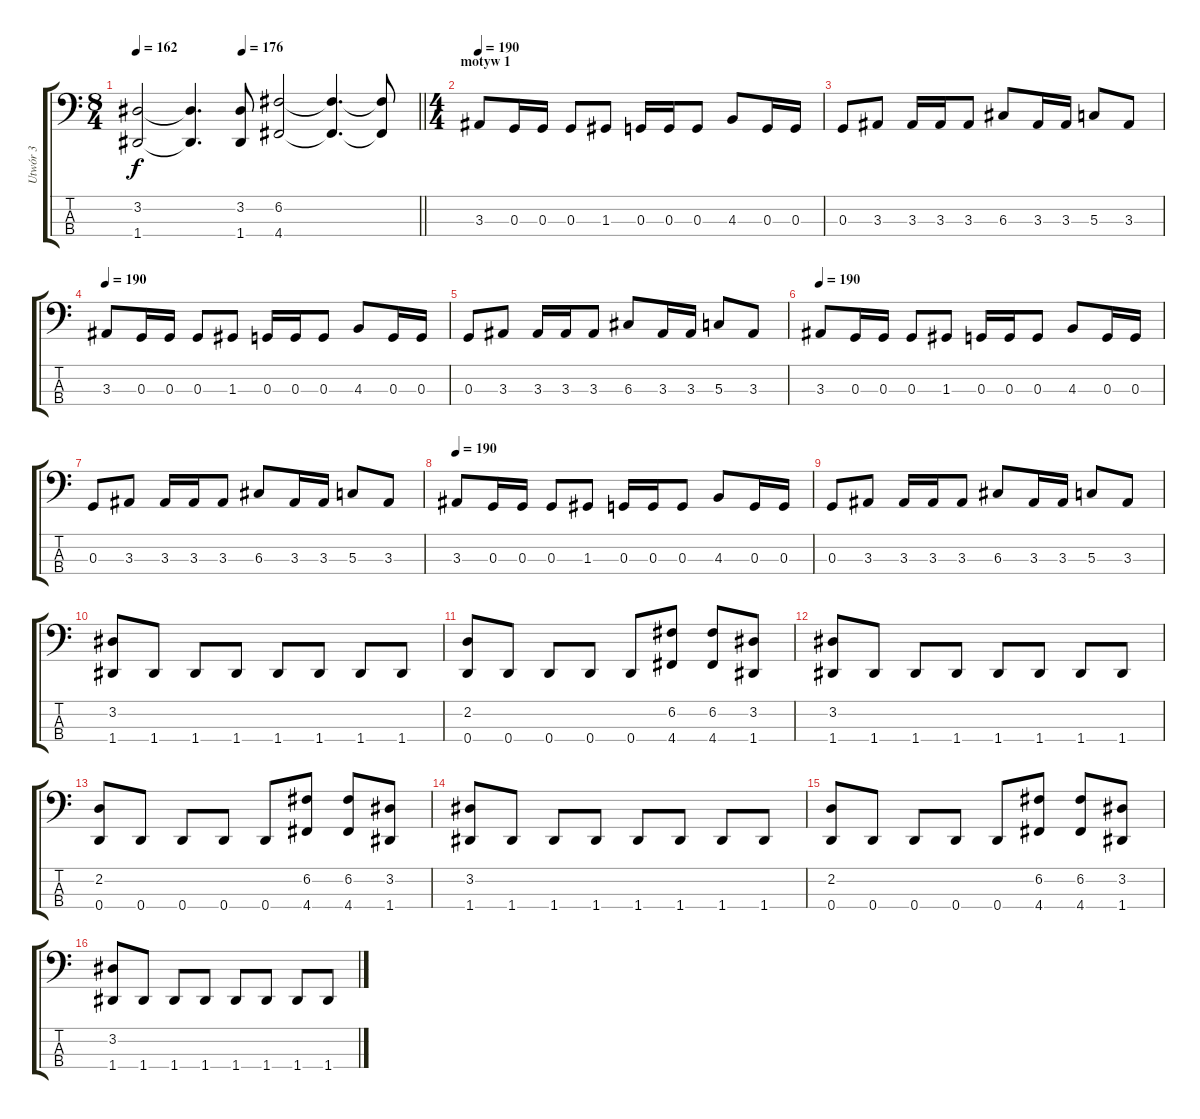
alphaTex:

\track ("Utwór 3" "Utwór 3") {instrument electricbassfinger}
\staff {score tabs}
\tuning (F2 C2 G1 D1) {hide}
\ts (8 4)
\tempo 162
\tempo (176 0.375)
\clef f4
\barLineRight lightlight
\ks c
(3.2 1.4).2{dy f} (3.2{t} 1.4{t}).4{d} (3.2 1.4).8 (6.2 4.4).2 (6.2{t} 4.4{t}).4{d} (6.2{t} 4.4{t}).8 |
\ts (4 4)
\section ("" "motyw 1")
\tempo 190
3.3.8 0.3.16 0.3.16 0.3.8 1.3.8 0.3.16 0.3.16 0.3.8 4.3.8 0.3.16 0.3.16 |
0.3.8 3.3.8 3.3.16 3.3.16 3.3.8 6.3.8 3.3.16 3.3.16 5.3.8 3.3.8 |
\tempo 190
3.3.8 0.3.16 0.3.16 0.3.8 1.3.8 0.3.16 0.3.16 0.3.8 4.3.8 0.3.16 0.3.16 |
0.3.8 3.3.8 3.3.16 3.3.16 3.3.8 6.3.8 3.3.16 3.3.16 5.3.8 3.3.8 |
\tempo 190
3.3.8 0.3.16 0.3.16 0.3.8 1.3.8 0.3.16 0.3.16 0.3.8 4.3.8 0.3.16 0.3.16 |
0.3.8 3.3.8 3.3.16 3.3.16 3.3.8 6.3.8 3.3.16 3.3.16 5.3.8 3.3.8 |
\tempo 190
3.3.8 0.3.16 0.3.16 0.3.8 1.3.8 0.3.16 0.3.16 0.3.8 4.3.8 0.3.16 0.3.16 |
0.3.8 3.3.8 3.3.16 3.3.16 3.3.8 6.3.8 3.3.16 3.3.16 5.3.8 3.3.8 |
(3.2 1.4).8 1.4.8 1.4.8 1.4.8 1.4.8 1.4.8 1.4.8 1.4.8 |
(2.2 0.4).8 0.4.8 0.4.8 0.4.8 0.4.8 (6.2 4.4).8 (6.2 4.4).8 (3.2 1.4).8 |
(3.2 1.4).8 1.4.8 1.4.8 1.4.8 1.4.8 1.4.8 1.4.8 1.4.8 |
(2.2 0.4).8 0.4.8 0.4.8 0.4.8 0.4.8 (6.2 4.4).8 (6.2 4.4).8 (3.2 1.4).8 |
(3.2 1.4).8 1.4.8 1.4.8 1.4.8 1.4.8 1.4.8 1.4.8 1.4.8 |
(2.2 0.4).8 0.4.8 0.4.8 0.4.8 0.4.8 (6.2 4.4).8 (6.2 4.4).8 (3.2 1.4).8 |
(3.2 1.4).8 1.4.8 1.4.8 1.4.8 1.4.8 1.4.8 1.4.8 1.4.8
